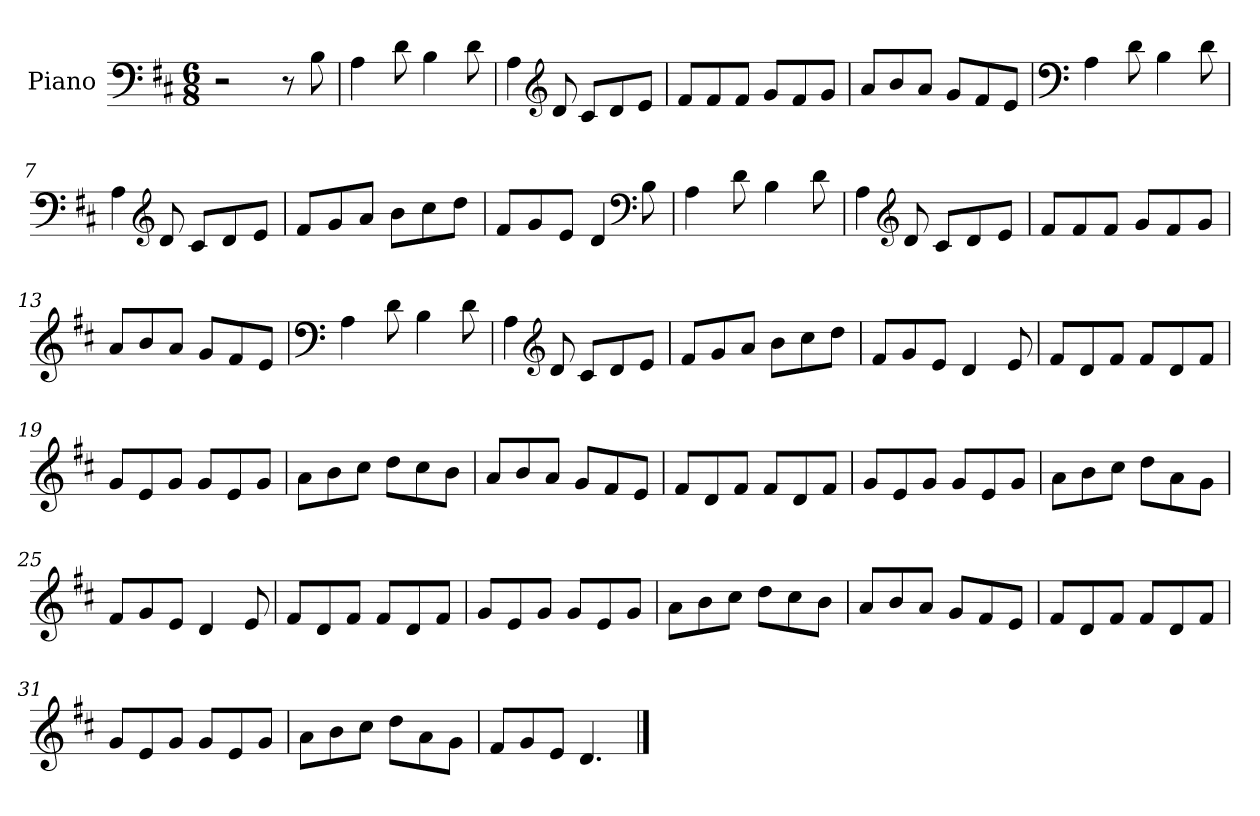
**kern
*part1
*staff1
*I"Piano
*I'Pno
*clefF4
*k[f#c#]
*M6/8
=1
2r
8r
8B\
=2
4A\
8d\
4B\
8d\
=3
4A\
*clefG2
8d/
8c#/L
8d/
8e/J
=4
8f#/L
8f#/
8f#/J
8g/L
8f#/
8g/J
=5
8a/L
8b/
8a/J
8g/L
8f#/
8e/J
=6
*clefF4
4A\
8d\
4B\
8d\
=7
4A\
*clefG2
8d/
8c#/L
8d/
8e/J
=8
8f#/L
8g/
8a/J
8b\L
8cc#\
8dd\J
=9
8f#/L
8g/
8e/J
4d/
*clefF4
8B\
=10
4A\
8d\
4B\
8d\
=11
4A\
*clefG2
8d/
8c#/L
8d/
8e/J
=12
8f#/L
8f#/
8f#/J
8g/L
8f#/
8g/J
=13
8a/L
8b/
8a/J
8g/L
8f#/
8e/J
=14
*clefF4
4A\
8d\
4B\
8d\
=15
4A\
*clefG2
8d/
8c#/L
8d/
8e/J
=16
8f#/L
8g/
8a/J
8b\L
8cc#\
8dd\J
=17
8f#/L
8g/
8e/J
4d/
8e/
=18
8f#/L
8d/
8f#/J
8f#/L
8d/
8f#/J
=19
8g/L
8e/
8g/J
8g/L
8e/
8g/J
=20
8a\L
8b\
8cc#\J
8dd\L
8cc#\
8b\J
=21
8a/L
8b/
8a/J
8g/L
8f#/
8e/J
=22
8f#/L
8d/
8f#/J
8f#/L
8d/
8f#/J
=23
8g/L
8e/
8g/J
8g/L
8e/
8g/J
=24
8a\L
8b\
8cc#\J
8dd\L
8a\
8g\J
=25
8f#/L
8g/
8e/J
4d/
8e/
=26
8f#/L
8d/
8f#/J
8f#/L
8d/
8f#/J
=27
8g/L
8e/
8g/J
8g/L
8e/
8g/J
=28
8a\L
8b\
8cc#\J
8dd\L
8cc#\
8b\J
=29
8a/L
8b/
8a/J
8g/L
8f#/
8e/J
=30
8f#/L
8d/
8f#/J
8f#/L
8d/
8f#/J
=31
8g/L
8e/
8g/J
8g/L
8e/
8g/J
=32
8a\L
8b\
8cc#\J
8dd\L
8a\
8g\J
=33
8f#/L
8g/
8e/J
4.d/
==
*-
